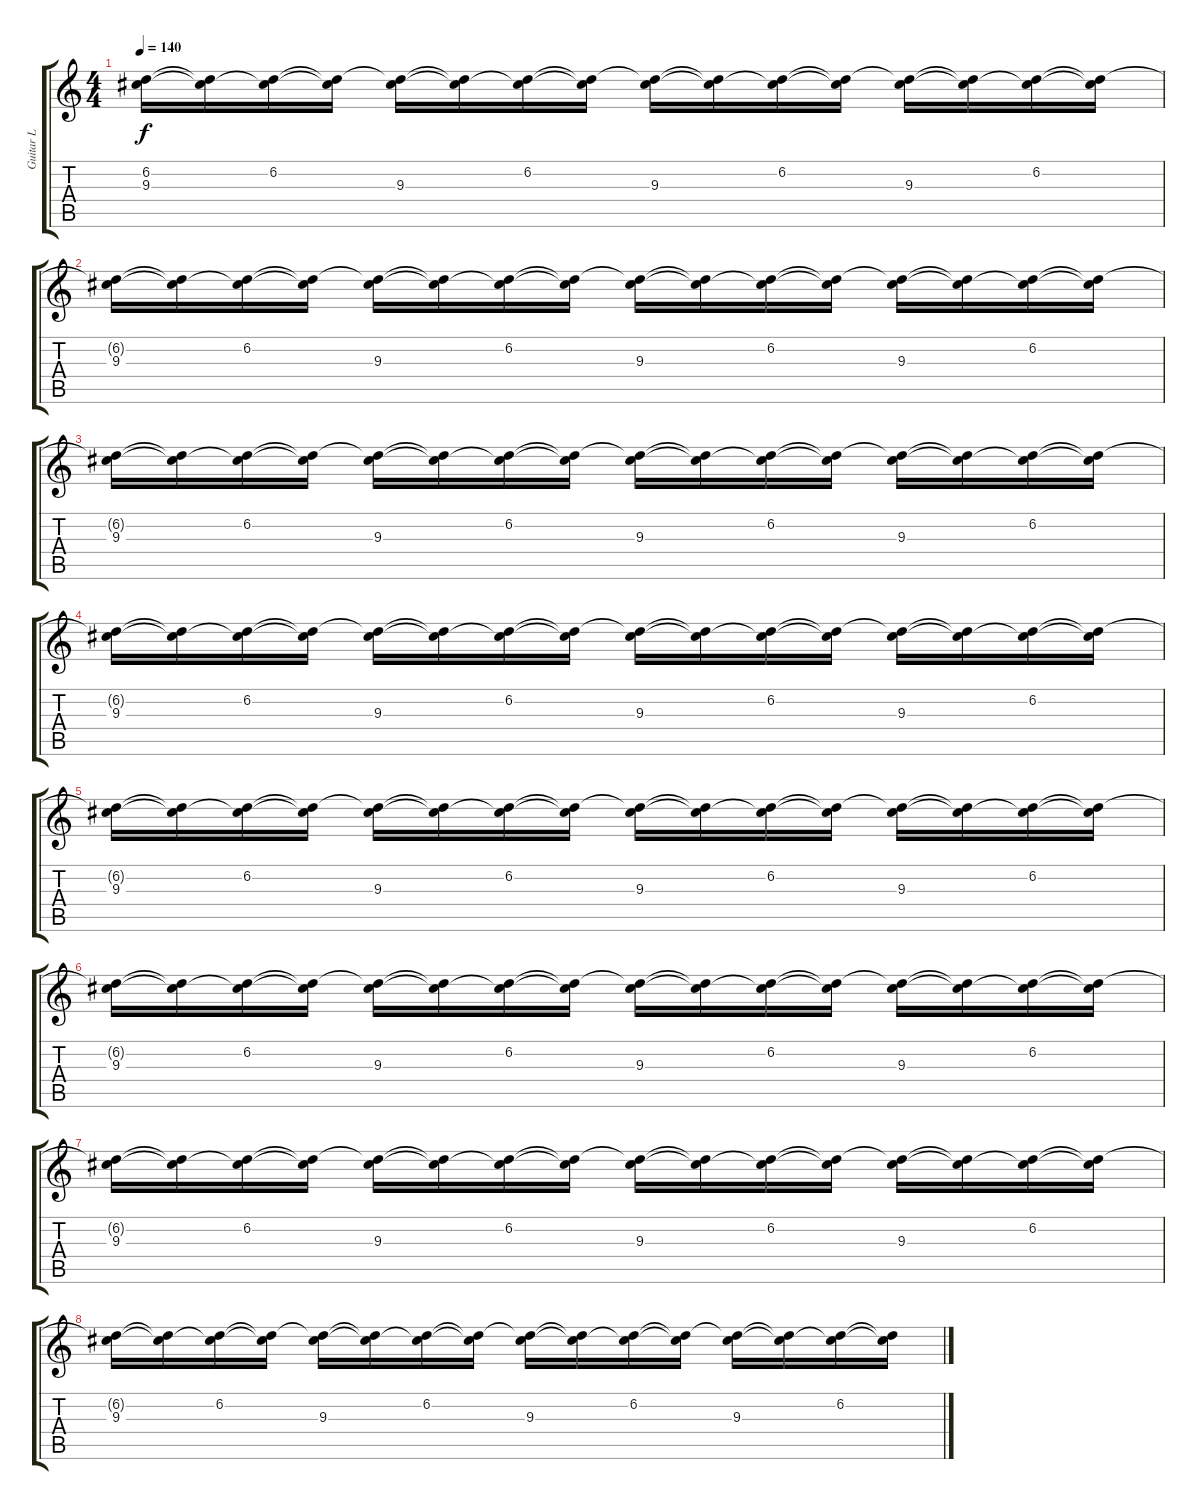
\track ("Guitar L" "Guitar L") {instrument overdrivenguitar}
\staff {score tabs}
\tuning (Db4 Ab3 E3 B2 Gb2 B1) {hide}
\ts (4 4)
\tempo 140
\clef g2
\ks c
(6.2{t} 9.3).16{dy f} (6.2{t} 9.3{t}).16 (6.2 9.3{t}).16 (6.2{t} 9.3{t}).16 (6.2{t} 9.3).16 (6.2{t} 9.3{t}).16 (6.2 9.3{t}).16 (6.2{t} 9.3{t}).16 (6.2{t} 9.3).16 (6.2{t} 9.3{t}).16 (6.2 9.3{t}).16 (6.2{t} 9.3{t}).16 (6.2{t} 9.3).16 (6.2{t} 9.3{t}).16 (6.2 9.3{t}).16 (6.2{t} 9.3{t}).16 |
(6.2{t} 9.3).16 (6.2{t} 9.3{t}).16 (6.2 9.3{t}).16 (6.2{t} 9.3{t}).16 (6.2{t} 9.3).16 (6.2{t} 9.3{t}).16 (6.2 9.3{t}).16 (6.2{t} 9.3{t}).16 (6.2{t} 9.3).16 (6.2{t} 9.3{t}).16 (6.2 9.3{t}).16 (6.2{t} 9.3{t}).16 (6.2{t} 9.3).16 (6.2{t} 9.3{t}).16 (6.2 9.3{t}).16 (6.2{t} 9.3{t}).16 |
(6.2{t} 9.3).16 (6.2{t} 9.3{t}).16 (6.2 9.3{t}).16 (6.2{t} 9.3{t}).16 (6.2{t} 9.3).16 (6.2{t} 9.3{t}).16 (6.2 9.3{t}).16 (6.2{t} 9.3{t}).16 (6.2{t} 9.3).16 (6.2{t} 9.3{t}).16 (6.2 9.3{t}).16 (6.2{t} 9.3{t}).16 (6.2{t} 9.3).16 (6.2{t} 9.3{t}).16 (6.2 9.3{t}).16 (6.2{t} 9.3{t}).16 |
(6.2{t} 9.3).16 (6.2{t} 9.3{t}).16 (6.2 9.3{t}).16 (6.2{t} 9.3{t}).16 (6.2{t} 9.3).16 (6.2{t} 9.3{t}).16 (6.2 9.3{t}).16 (6.2{t} 9.3{t}).16 (6.2{t} 9.3).16 (6.2{t} 9.3{t}).16 (6.2 9.3{t}).16 (6.2{t} 9.3{t}).16 (6.2{t} 9.3).16 (6.2{t} 9.3{t}).16 (6.2 9.3{t}).16 (6.2{t} 9.3{t}).16 |
(6.2{t} 9.3).16 (6.2{t} 9.3{t}).16 (6.2 9.3{t}).16 (6.2{t} 9.3{t}).16 (6.2{t} 9.3).16 (6.2{t} 9.3{t}).16 (6.2 9.3{t}).16 (6.2{t} 9.3{t}).16 (6.2{t} 9.3).16 (6.2{t} 9.3{t}).16 (6.2 9.3{t}).16 (6.2{t} 9.3{t}).16 (6.2{t} 9.3).16 (6.2{t} 9.3{t}).16 (6.2 9.3{t}).16 (6.2{t} 9.3{t}).16 |
(6.2{t} 9.3).16 (6.2{t} 9.3{t}).16 (6.2 9.3{t}).16 (6.2{t} 9.3{t}).16 (6.2{t} 9.3).16 (6.2{t} 9.3{t}).16 (6.2 9.3{t}).16 (6.2{t} 9.3{t}).16 (6.2{t} 9.3).16 (6.2{t} 9.3{t}).16 (6.2 9.3{t}).16 (6.2{t} 9.3{t}).16 (6.2{t} 9.3).16 (6.2{t} 9.3{t}).16 (6.2 9.3{t}).16 (6.2{t} 9.3{t}).16 |
(6.2{t} 9.3).16 (6.2{t} 9.3{t}).16 (6.2 9.3{t}).16 (6.2{t} 9.3{t}).16 (6.2{t} 9.3).16 (6.2{t} 9.3{t}).16 (6.2 9.3{t}).16 (6.2{t} 9.3{t}).16 (6.2{t} 9.3).16 (6.2{t} 9.3{t}).16 (6.2 9.3{t}).16 (6.2{t} 9.3{t}).16 (6.2{t} 9.3).16 (6.2{t} 9.3{t}).16 (6.2 9.3{t}).16 (6.2{t} 9.3{t}).16 |
(6.2{t} 9.3).16 (6.2{t} 9.3{t}).16 (6.2 9.3{t}).16 (6.2{t} 9.3{t}).16 (6.2{t} 9.3).16 (6.2{t} 9.3{t}).16 (6.2 9.3{t}).16 (6.2{t} 9.3{t}).16 (6.2{t} 9.3).16 (6.2{t} 9.3{t}).16 (6.2 9.3{t}).16 (6.2{t} 9.3{t}).16 (6.2{t} 9.3).16 (6.2{t} 9.3{t}).16 (6.2 9.3{t}).16 (6.2{t} 9.3{t}).16
